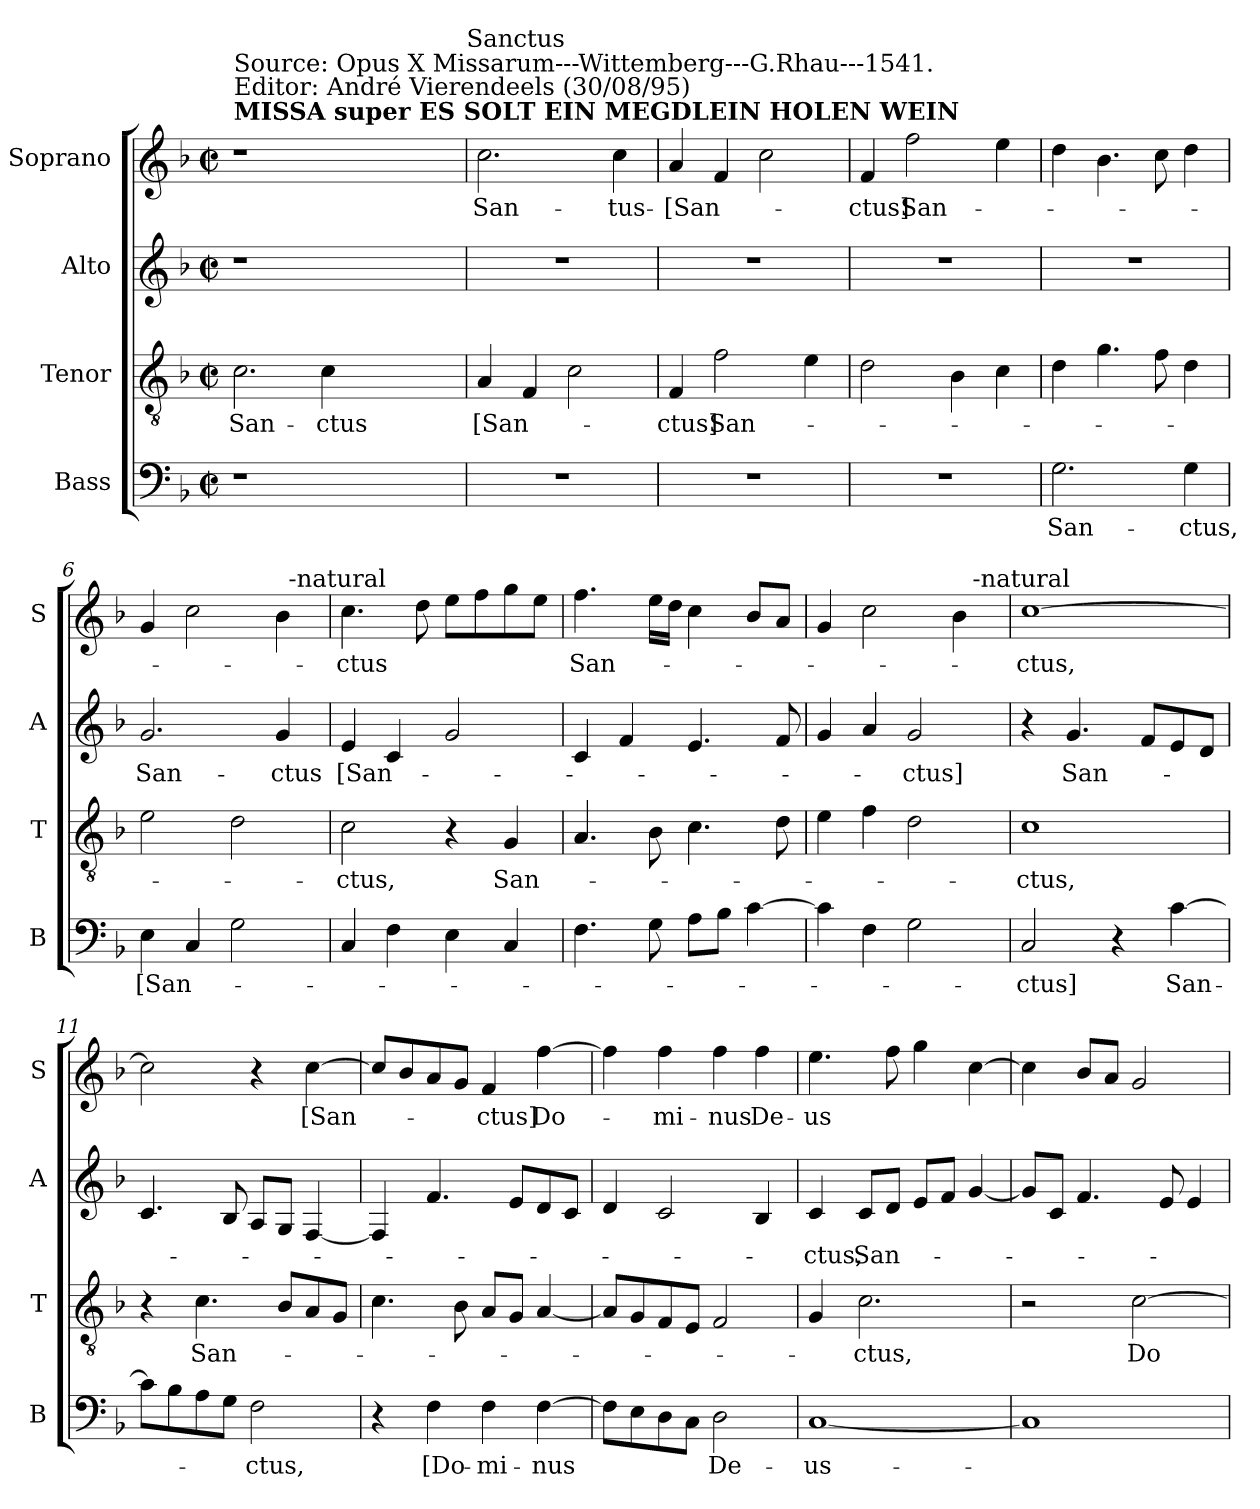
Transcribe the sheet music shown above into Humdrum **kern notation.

**kern	**text	**kern	**text	**kern	**text	**kern	**text
*part4	*part4	*part3	*part3	*part2	*part2	*part1	*part1
*staff4	*staff4	*staff3	*staff3	*staff2	*staff2	*staff1	*staff1
*I"Bass	*	*I"Tenor	*	*I"Alto	*	*I"Soprano	*
*I'B	*	*I'T	*	*I'A	*	*I'S	*
*clefF4	*	*clefGv2	*	*clefG2	*	*clefG2	*
*k[b-]	*	*k[b-]	*	*k[b-]	*	*k[b-]	*
*F:	*	*F:	*	*F:	*	*F:	*
*M2/2	*	*M2/2	*	*M2/2	*	*M2/2	*
*met(c|)	*	*met(c|)	*	*met(c|)	*	*met(c|)	*
=1	=1	=1	=1	=1	=1	=1	=1
!	!	!	!	!	!	!LO:TX:a:B:t=MISSA super ES SOLT EIN MEGDLEIN HOLEN WEIN	!
!	!	!	!	!	!	!LO:TX:a:t=Source&colon; Opus X Missarum---Wittemberg---G.Rhau---1541.\nEditor&colon; André Vierendeels (30/08/95)	!
1r	.	2.c\	San-	1r	.	1r	.
.	.	4c\	-ctus	.	.	.	.
2...ryy	.	2...ryy	.	2...ryy	.	2...ryy	.
!	!	!	!	!	!	!LO:TX:a:t=Sanctus	!
=2	=2	=2	=2	=2	=2	=2	=2
1r	.	4A/	[San-	1r	.	2.cc\	San-
.	.	4F/	.	.	.	.	.
.	.	2c\	.	.	.	.	.
.	.	.	.	.	.	4cc\	-tus-
=3	=3	=3	=3	=3	=3	=3	=3
1r	.	4F/	-ctus]	1r	.	4a/	-[San-
.	.	2f\	San-	.	.	4f/	.
.	.	.	.	.	.	2cc\	.
.	.	4e\	.	.	.	.	.
=4	=4	=4	=4	=4	=4	=4	=4
1r	.	2d\	.	1r	.	4f/	-ctus]
.	.	.	.	.	.	2ff\	San-
.	.	4B-\	.	.	.	.	.
.	.	4c\	.	.	.	4ee\	.
=5	=5	=5	=5	=5	=5	=5	=5
2.G\	San-	4d\	.	1r	.	4dd\	.
.	.	4.g\	.	.	.	4.b-\	.
.	.	8f\	.	.	.	8cc\	.
4G\	-ctus,	4d\	.	.	.	4dd\	.
=6	=6	=6	=6	=6	=6	=6	=6
*	*	*	*	*	*	*^	*
4E\	[San-	2e\	.	2.g/	San-	4g/	2ryy	.
4C/	.	.	.	.	.	2cc\	.	.
2G\	.	2d\	.	.	.	.	4ryy	.
.	.	.	.	4g/	-ctus	4b-\	32ryy	.
!	!	!	!	!	!	!	!LO:TX:a:t=-natural	!
.	.	.	.	.	.	.	8..ryy	.
*	*	*	*	*	*	*v	*v	*
!!LO:LB:g=z
=7	=7	=7	=7	=7	=7	=7	=7
4C/	.	2c\	-ctus,	4e/	[San-	4.cc\	-ctus
4F\	.	.	.	4c/	.	.	.
.	.	.	.	.	.	8dd\	.
4E\	.	4r	.	2g/	.	8ee\L	.
.	.	.	.	.	.	8ff\	.
4C/	.	4G/	San-	.	.	8gg\	.
.	.	.	.	.	.	8ee\J	.
=8	=8	=8	=8	=8	=8	=8	=8
4.F\	.	4.A/	.	4c/	.	4.ff\	San-
.	.	.	.	4f/	.	.	.
8G\	.	8B-\	.	.	.	16ee\LL	.
.	.	.	.	.	.	16dd\JJ	.
8A\L	.	4.c\	.	4.e/	.	4cc\	.
8B-\J	.	.	.	.	.	.	.
[4c\	.	.	.	.	.	8b-/L	.
.	.	8d\	.	8f/	.	8a/J	.
=9	=9	=9	=9	=9	=9	=9	=9
*	*	*	*	*	*	*^	*
4c\]	.	4e\	.	4g/	.	4g/	2ryy	.
4F\	.	4f\	.	4a/	.	2cc\	.	.
2G\	.	2d\	.	2g/	-ctus]	.	4ryy	.
.	.	.	.	.	.	4b-\	16ryy	.
!	!	!	!	!	!	!	!LO:TX:a:t=-natural	!
.	.	.	.	.	.	.	8.ryy	.
*	*	*	*	*	*	*v	*v	*
=10	=10	=10	=10	=10	=10	=10	=10
2C/	-ctus]	1c	-ctus,	4r	.	[1cc	-ctus,
.	.	.	.	4.g/	San-	.	.
4r	.	.	.	.	.	.	.
.	.	.	.	8f/L	.	.	.
[4c\	San-	.	.	8e/	.	.	.
.	.	.	.	8d/J	.	.	.
=11	=11	=11	=11	=11	=11	=11	=11
8c\L]	.	4r	.	4.c/	.	2cc\]	.
8B-\	.	.	.	.	.	.	.
8A\	.	4.c\	San-	.	.	.	.
8G\J	.	.	.	8B-/	.	.	.
2F\	-ctus,	.	.	8A/L	.	4r	.
.	.	8B-/L	.	8G/J	.	.	.
.	.	8A/	.	[4F/	.	[4cc\	[San-
.	.	8G/J	.	.	.	.	.
=12	=12	=12	=12	=12	=12	=12	=12
4r	.	4.c\	.	4F/]	.	8cc/L]	.
.	.	.	.	.	.	8b-/	.
4F\	[Do-	.	.	4.f/	.	8a/	.
.	.	8B-\	.	.	.	8g/J	.
4F\	-mi-	8A/L	.	.	.	4f/	-ctus]
.	.	8G/J	.	8e/L	.	.	.
[4F\	-nus	[4A/	.	8d/	.	[4ff\	Do-
.	.	.	.	8c/J	.	.	.
!!LO:LB:g=z
=13	=13	=13	=13	=13	=13	=13	=13
8F\L]	.	8A/L]	.	4d/	.	4ff\]	.
8E\	.	8G/	.	.	.	.	.
8D\	.	8F/	.	2c/	.	4ff\	-mi-
8C\J	.	8E/J	.	.	.	.	.
2D\	De-	2F/	.	.	.	4ff\	-nus
.	.	.	.	4B-/	.	4ff\	De-
=14	=14	=14	=14	=14	=14	=14	=14
[1C	-us-	4G/	.	4c/	-ctus,	4.ee\	-us
.	.	2.c\	-ctus,	8c/L	San-	.	.
.	.	.	.	8d/J	.	8ff\	.
.	.	.	.	8e/L	.	4gg\	.
.	.	.	.	8f/J	.	.	.
.	.	.	.	[4g/	.	[4cc\	.
=15	=15	=15	=15	=15	=15	=15	=15
1C]	.	2r	.	8g/L]	.	4cc\]	.
.	.	.	.	8c/J	.	.	.
.	.	.	.	4.f/	.	8b-/L	.
.	.	.	.	.	.	8a/J	.
.	.	[2c\	Do-	.	.	2g/	.
.	.	.	.	8e/	.	.	.
.	.	.	.	4e/	.	.	.
=	=	=	=	=	=	=	=
*-	*-	*-	*-	*-	*-	*-	*-
